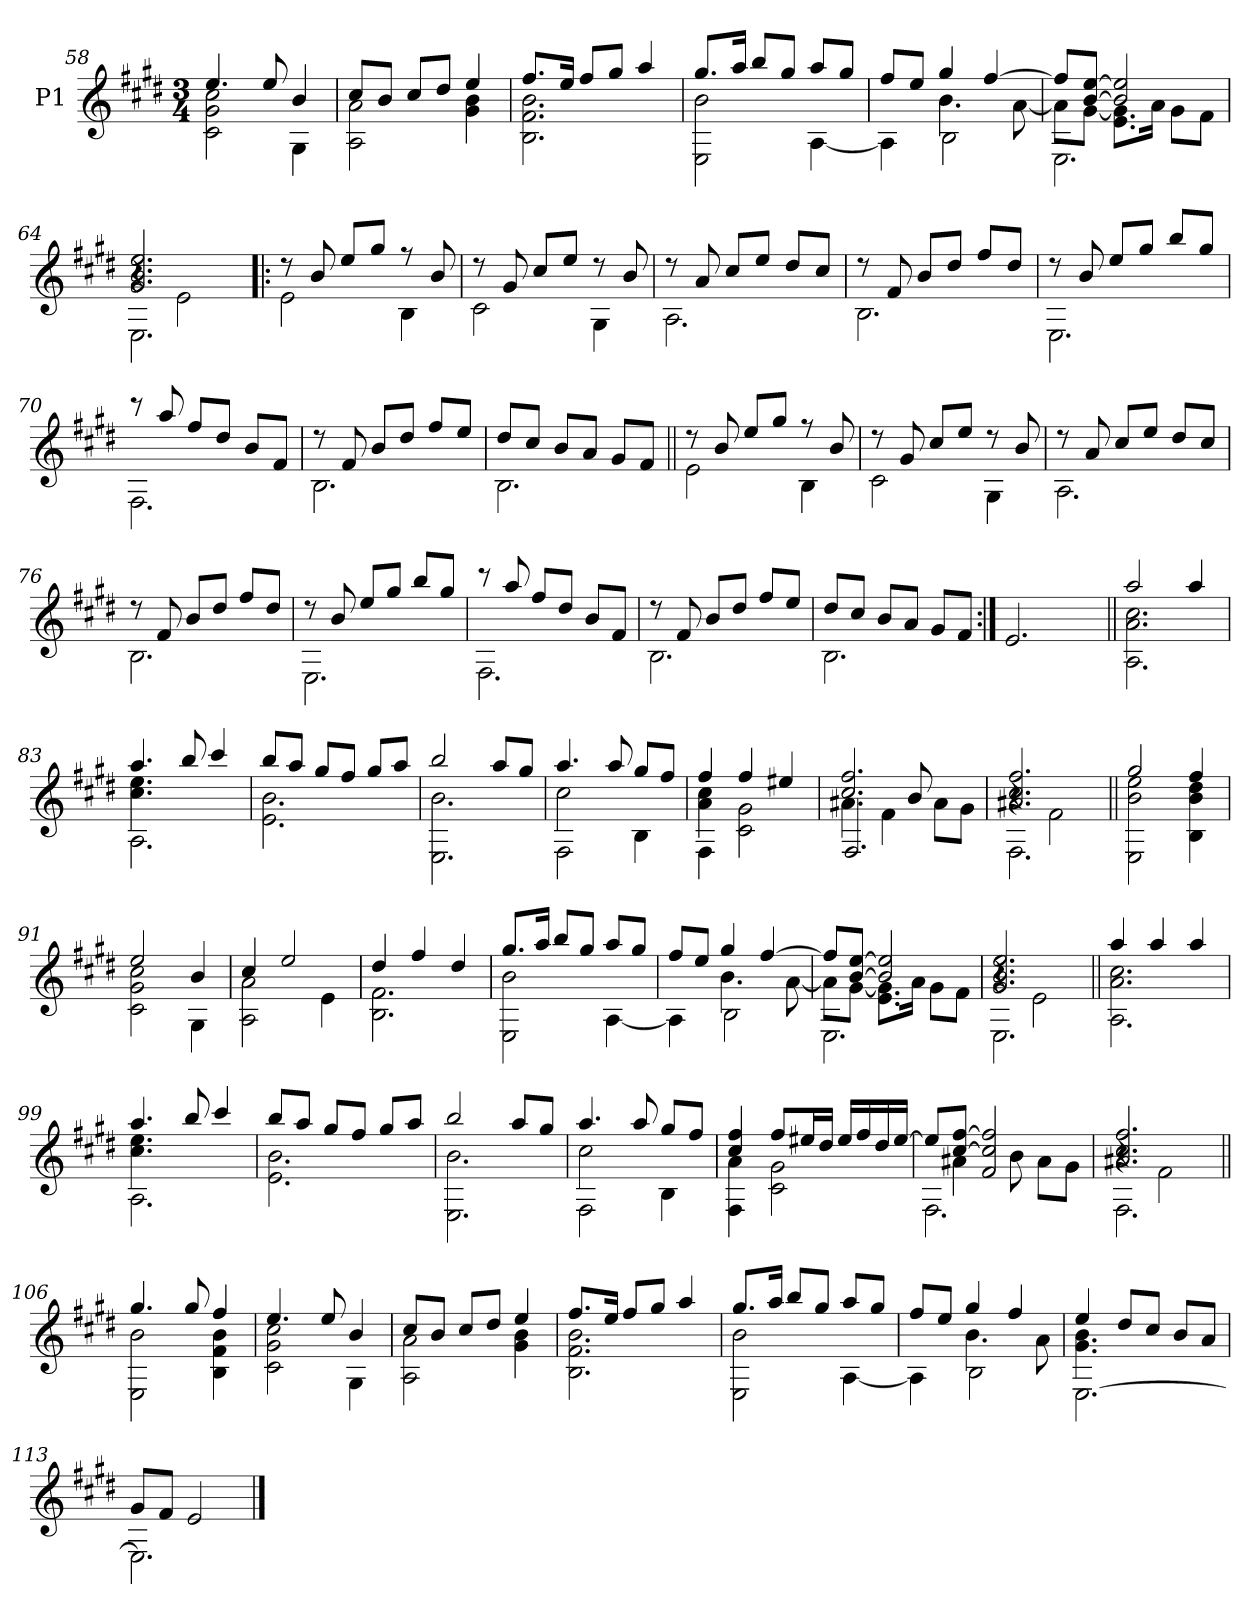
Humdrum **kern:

**kern
*part1
*staff1
*I"P1
*clefG2
*ITrd7c12
*k[f#c#g#d#]
*E:
*M3/4
=58
*^
4.ei/	2C#i\ 2G#i 2c#i
8ei/	.
4Bi/	4GG#i\
!!LO:LB:g=z	!!
=59	=59
*	*^
8c#i/L	2AAi\ 2Ai	2.ryy
8Bi/J	.	.
8c#i/L	.	.
8d#i/J	.	.
4ei/	4G#i\ 4Bi	.
*	*v	*v
=60	=60
8.f#i/L	2.BBi\ 2.F#i 2.Bi
16ei/Jk	.
8f#i/L	.
8g#i/J	.
4ai/	.
=61	=61
*	*^
8.g#i/L	2EEi\ 2Bi	2ryy
16ai/Jk	.	.
8bi/L	.	.
8g#i/J	.	.
8ai/L	[<4AAi\	4ryy
8g#i/J	.	.
=62	=62	=62
8f#i/L	4AAi\]	4ryy
8ei/J	.	.
4g#i/	4.Bi\	2BBi\
[>4f#i/	.	.
.	[<8Ai\	.
=63	=63	=63
8f#i/L]	8Ai\L]	2.EEi\
[>8Bi/ [>8eiJ	[<8G#i\J	.
2Bi/] 2ei]	8.Ei\ 8.G#i]L	.
.	16Ai\Jk	.
.	8G#i\L	.
.	8F#i\J	.
=64	=64	=64
2.G#i/ 2.Bi 2.ei	2.EEi\	4r
.	.	2Ei\
*	*v	*v
!!LO:PB:g=z
=65!|:	=65!|:
8r	2Ei\
8Bi/	.
8ei/L	.
8g#i/J	.
8r	4BBi\
8Bi/	.
=66	=66
8r	2C#i\
8G#i/	.
8c#i/L	.
8ei/J	.
8r	4GG#i\
8Bi/	.
=67	=67
8r	2.AAi\
8Ai/	.
8c#i/L	.
8ei/J	.
8d#i/L	.
8c#i/J	.
=68	=68
8r	2.BBi\
8F#i/	.
8Bi/L	.
8d#i/J	.
8f#i/L	.
8d#i/J	.
=69	=69
8r	2.EEi\
8Bi/	.
8ei/L	.
8g#i/J	.
8bi/L	.
8g#i/J	.
=70	=70
*^	*^
8r	2.FF#i\	4ryy	4.ryy
8ai/	.	.	.
8f#i/L	.	4ryy	.
8d#i/J	.	.	4.ryy
8Bi/L	.	4ryy	.
8F#i/J	.	.	.
*	*v	*v	*v
!!LO:LB:g=z
=71	=71
8r	2.BBi\
8F#i/	.
8Bi/L	.
8d#i/J	.
8f#i/L	.
8ei/J	.
=72	=72
8d#i/L	2.BBi\
8c#i/J	.
8Bi/L	.
8Ai/J	.
8G#i/L	.
8F#i/J	.
=73||	=73||
8r	2Ei\
8Bi/	.
8ei/L	.
8g#i/J	.
8r	4BBi\
8Bi/	.
=74	=74
8r	2C#i\
8G#i/	.
8c#i/L	.
8ei/J	.
8r	4GG#i\
8Bi/	.
=75	=75
8r	2.AAi\
8Ai/	.
8c#i/L	.
8ei/J	.
8d#i/L	.
8c#i/J	.
=76	=76
8r	2.BBi\
8F#i/	.
8Bi/L	.
8d#i/J	.
8f#i/L	.
8d#i/J	.
!!LO:LB:g=z	!!
=77	=77
8r	2.EEi\
8Bi/	.
8ei/L	.
8g#i/J	.
8bi/L	.
8g#i/J	.
=78	=78
*^	*^
8r	2.FF#i\	4ryy	4.ryy
8ai/	.	.	.
8f#i/L	.	4ryy	.
8d#i/J	.	.	4.ryy
8Bi/L	.	4ryy	.
8F#i/J	.	.	.
*	*v	*v	*v
=79	=79
8r	2.BBi\
8F#i/	.
8Bi/L	.
8d#i/J	.
8f#i/L	.
8ei/J	.
=80	=80
8d#i/L	2.BBi\
8c#i/J	.
8Bi/L	.
8Ai/J	.
8G#i/L	.
8F#i/J	.
=81:|!	=81:|!
2.Ei/	4ryy
.	2ryy
=82||	=82||
*	*^
2ai/	2.Ai\ 2.c#i	2.AAi\
4ai/	.	.
=83	=83	=83
4.ai/	4.c#i\ 4.ei	2.AAi\
8bi/	8ryy	.
4cc#i/	4ryy	.
!!LO:LB:g=z	!!	!!
=84	=84	=84
8bi/L	2.Ei\ 2.Bi	2ryy
8ai/J	.	.
8g#i/L	.	.
8f#i/J	.	.
8g#i/L	.	4ryy
8ai/J	.	.
=85	=85	=85
2bi/	2.EEi\ 2.Bi	2.ryy
8ai/L	.	.
8g#i/J	.	.
=86	=86	=86
4.ai/	2c#i\	2FF#i\
8ai/	.	.
8g#i/L	4ryy	4BBi\
8f#i/J	.	.
=87	=87	=87
4f#i/	4Ai\ 4c#i	4FF#i\
4f#i/	2C#i\ 2G#i	4ryy
4e#Xi/	.	4ryy
=88	=88	=88
*	*	*^
2.c#i/ 2.f#i	4.A#Xi\	4ryy	2.FF#i/
.	.	4F#i\	.
.	8Bi/	.	.
.	8A#i\L	4ryy	.
.	8G#i\J	.	.
*	*	*v	*v
=89	=89	=89
2.A#Xi/ 2.c#i 2.f#i	4r	2.FF#i\
.	2F#i\	.
*	*v	*v
=90||	=90||
2g#i/	2EEi\ 2Bi 2ei
4f#i/	4BBi\ 4Bi 4d#i
=91	=91
2ei/	2C#i\ 2G#i 2c#i
4Bi/	4GG#i\
!!LO:LB:g=z	!!
=92	=92
4c#i/	2AAi\ 2Ai
2ei/	.
.	4Ei\
=93	=93
4d#i/	2.BBi\ 2.F#i
4f#i/	.
4d#i/	.
=94	=94
*	*^
8.g#i/L	2EEi\ 2Bi	2ryy
16ai/Jk	.	.
8bi/L	.	.
8g#i/J	.	.
8ai/L	[<4AAi\	4ryy
8g#i/J	.	.
=95	=95	=95
8f#i/L	4AAi\]	4ryy
8ei/J	.	.
4g#i/	4.Bi\	2BBi\
[>4f#i/	.	.
.	[<8Ai\	.
=96	=96	=96
8f#i/L]	8Ai\L]	2.EEi\
[>8Bi/ [>8eiJ	[<8G#i\J	.
2Bi/] 2ei]	8.Ei\ 8.G#i]L	.
.	16Ai\Jk	.
.	8G#i\L	.
.	8F#i\J	.
=97	=97	=97
2.G#i/ 2.Bi 2.ei	2.EEi\	4r
.	.	2Ei\
=98||	=98||	=98||
4ai/	2.Ai\ 2.c#i	2.AAi\
4ai/	.	.
4ai/	.	.
=99	=99	=99
4.ai/	4.c#i\ 4.ei	2.AAi\
8bi/	8ryy	.
4cc#i/	4ryy	.
!!LO:LB:g=z	!!	!!
=100	=100	=100
8bi/L	2.Ei\ 2.Bi	2ryy
8ai/J	.	.
8g#i/L	.	.
8f#i/J	.	.
8g#i/L	.	4ryy
8ai/J	.	.
=101	=101	=101
2bi/	2.EEi\ 2.Bi	2.ryy
8ai/L	.	.
8g#i/J	.	.
=102	=102	=102
4.ai/	2c#i\	2FF#i\
8ai/	.	.
8g#i/L	4ryy	4BBi\
8f#i/J	.	.
*	*v	*v
=103	=103
4c#i/ 4f#i	4FF#i\ 4Ai
8f#i/L	2C#i\ 2G#i
16e#Xi/L	.
16d#i/JJ	.
16e#i/LL	.
16f#i/	.
16d#i/	.
[>16e#i/JJ	.
=104	=104
*	*^
8e#i/L]	8ryy	2.FF#i\
[>8c#i/ [>8f#iJ	4A#Xi\	.
2F#i/ 2c#i] 2f#i]	.	.
.	8Bi\	.
.	8A#i\L	.
.	8G#i\J	.
=105	=105	=105
2.A#Xi/ 2.c#i 2.f#i	4r	2.FF#i\
.	2F#i\	.
=106||	=106||	=106||
4.g#i/	2EEi\ 2Bi	2ryy
8g#i/	.	.
4f#i/	4BBi\ 4F#i 4Bi	4ryy
*	*v	*v
!!LO:LB:g=z
=107	=107
4.ei/	2C#i\ 2G#i 2c#i
8ei/	.
4Bi/	4GG#i\
=108	=108
*	*^
8c#i/L	2AAi\ 2Ai	2.ryy
8Bi/J	.	.
8c#i/L	.	.
8d#i/J	.	.
4ei/	4G#i\ 4Bi	.
*	*v	*v
=109	=109
8.f#i/L	2.BBi\ 2.F#i 2.Bi
16ei/Jk	.
8f#i/L	.
8g#i/J	.
4ai/	.
=110	=110
*	*^
8.g#i/L	2EEi\ 2Bi	2ryy
16ai/Jk	.	.
8bi/L	.	.
8g#i/J	.	.
8ai/L	[<4AAi\	4ryy
8g#i/J	.	.
=111	=111	=111
8f#i/L	4AAi\]	4ryy
8ei/J	.	.
4g#i/	4.Bi\	2BBi\
4f#i/	.	.
.	8Ai\	.
=112	=112	=112
4ei/	4.G#i\ 4.Bi	[<2.EEi\
8d#i/L	.	.
8c#i/J	8ryy	.
8Bi/L	4ryy	.
8Ai/J	.	.
=113	=113	=113
8G#i/L	2.EEi\]	4ryy
8F#i/J	.	.
2Ei/	.	2ryy
*v	*v	*v
==
*-
